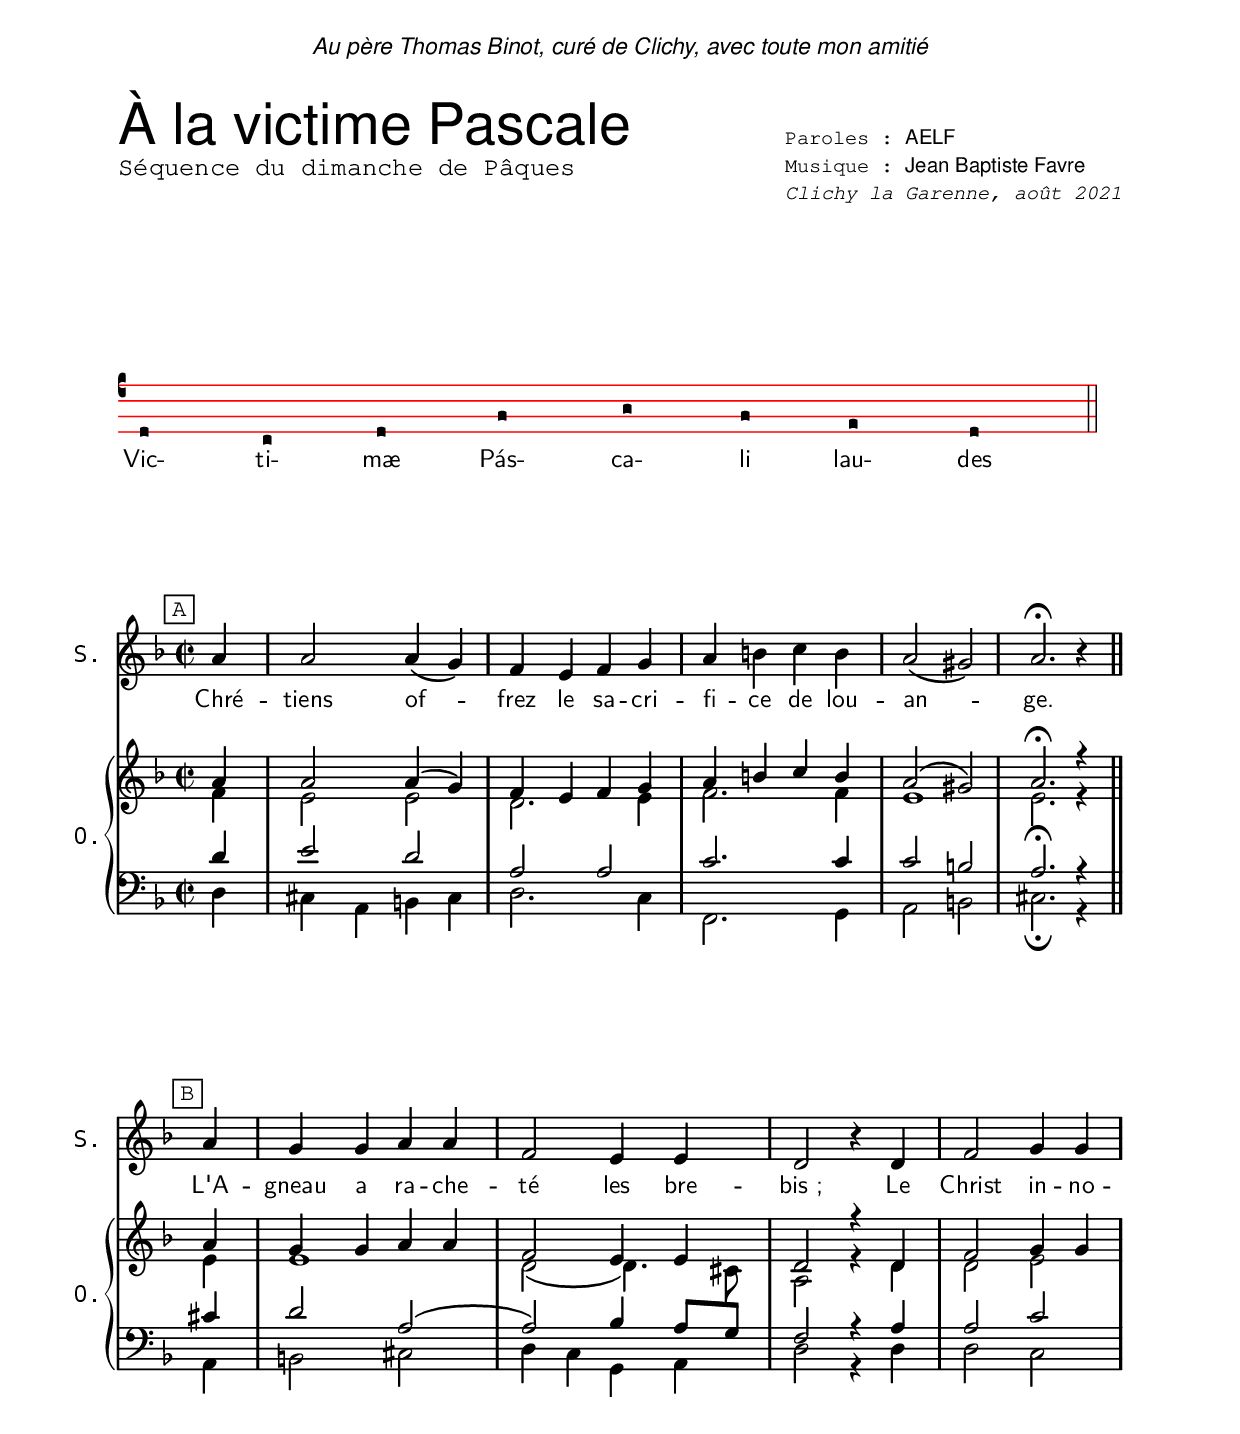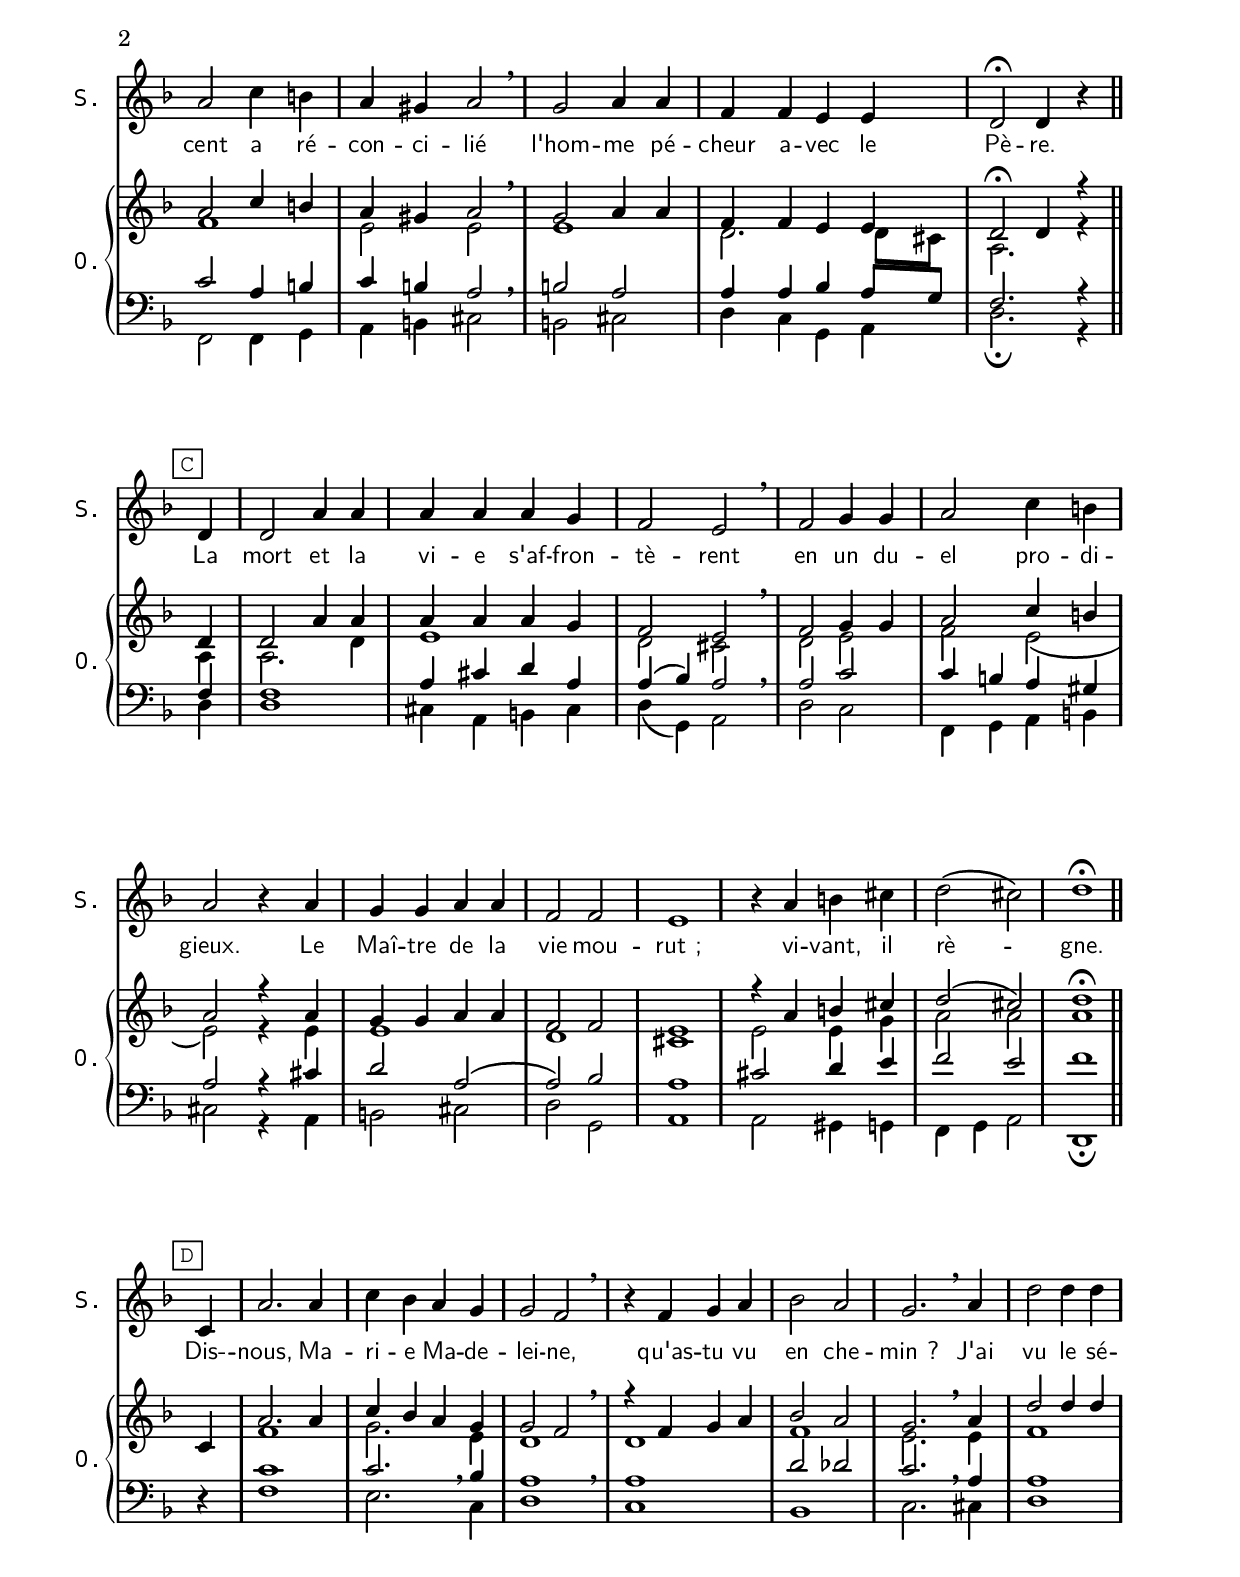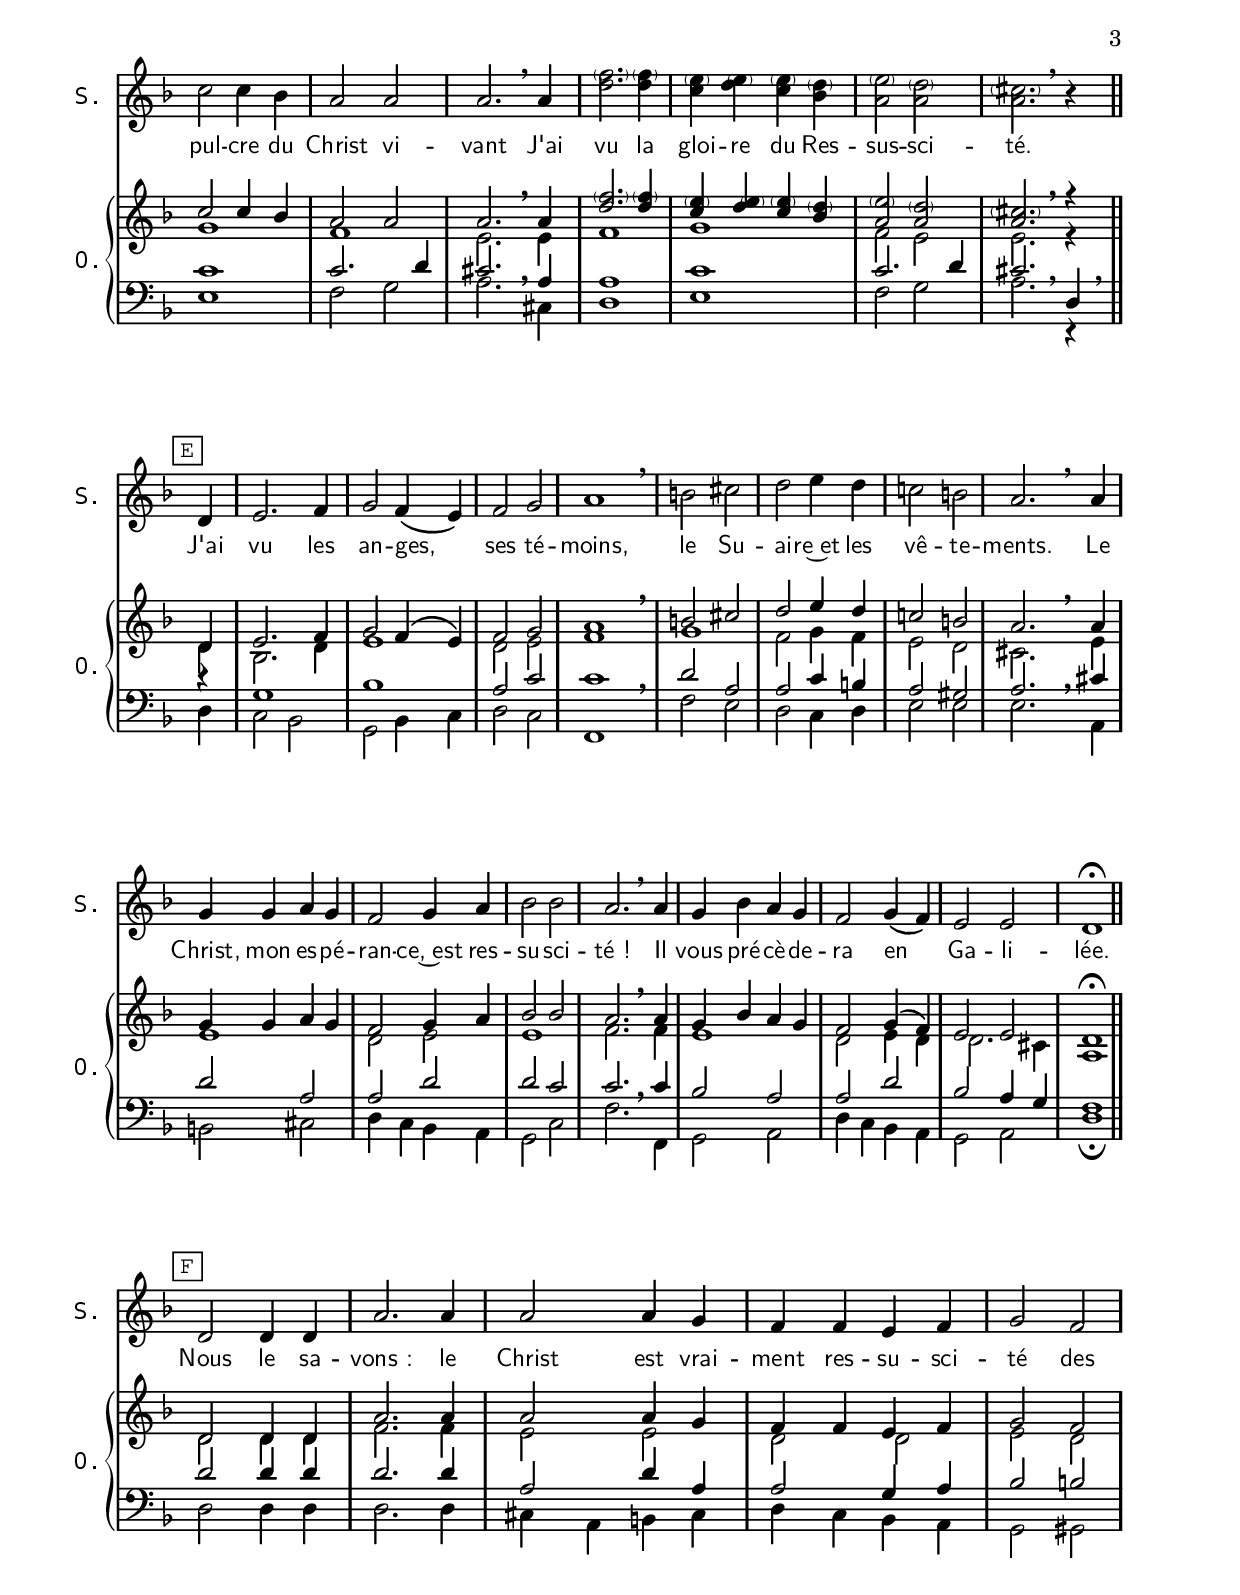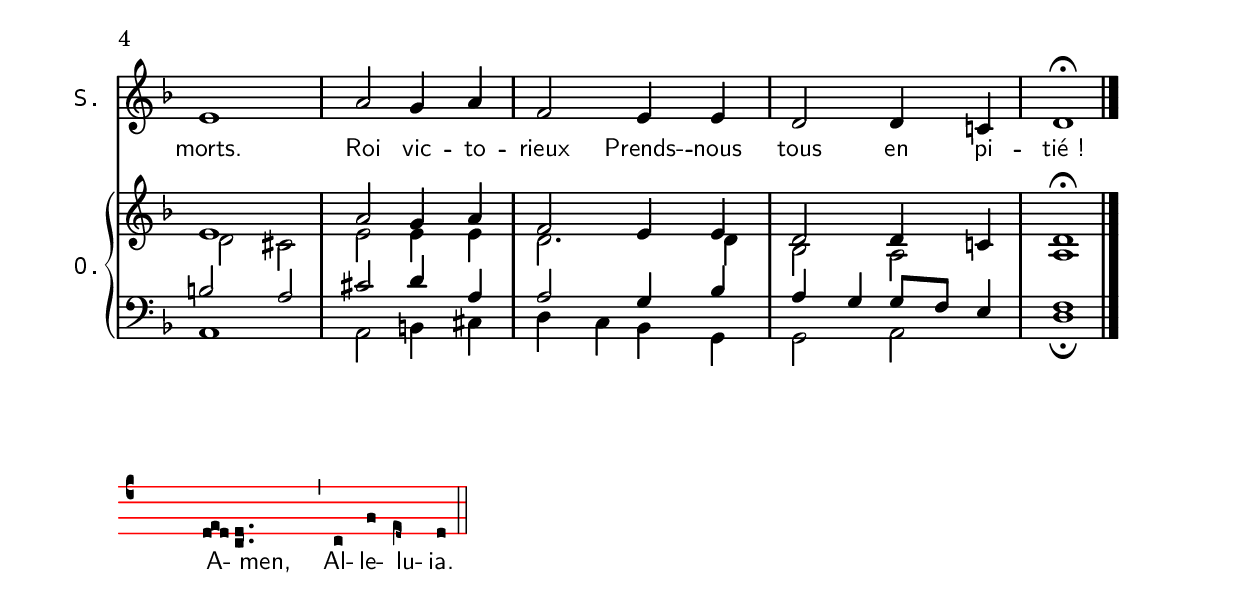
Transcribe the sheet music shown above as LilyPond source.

\version "2.22.0"
\language "english"
\include "gregorian.ly"
\include "../libs/commonFunctions.ily"

headers = \header {
  title = "À la victime Pascale"
  subtitle = "Séquence du dimanche de Pâques"
  composer = "Jean Baptiste Favre"
  poet = "AELF"
  subsubtitle = "Clichy la Garenne, août 2021"
  dedication = "Au père Thomas Binot, curé de Clichy, avec toute mon amitié"
  }

cantusSolistMusic = {
  \clef "vaticana-do3"
  %\noBreak
  d c d f g f e d \finalis
}
amenSolistMusic = {
  \clef "vaticana-do3"
  \[ d\melisma e d\melismaEnd \] \[ \augmentum c\melisma \pes \augmentum d\melismaEnd \] \divisioMinima c f \[ e\melisma \flexa \deminutum d\melismaEnd \] d \finalis
}
%%%%%%%%%%%%%%%%%%%%%%%%%%
%%%%%     Répons     %%%%%
%%%%%%%%%%%%%%%%%%%%%%%%%%
reponsRhythms = {
  \key f \major \time 2/2
  \markCustom "A"
  \partial 4 s4 s1*5  \bar "||" \break % Chrétiens offrez…
  \markCustom "B"
  \partial 4 s4 s1*9  \bar "||" \break % L'Agneau…
  \markCustom "C"
  \partial 4 s4 s1*12 \bar "||" \break % La mort et la vie…
  \markCustom "D"
  \partial 4 s4 s1*14 \bar "||" \break % Dis-nous Marie Madeleine…
  \markCustom "E"
  \partial 4 s4 s1*16 \bar "||" \break % J'ai vu les anges
  \markCustom "F"
                s1*10 \bar "|." \break % Nous le savons
  }
reponsSopranosMusic = \relative c'' {
  \partial 4 a4 a2 a4 (g) f4 e f g a b c b a2 (gs) a2. \fermata r4 % Chrétiens offrez…

  \partial 4 a4 g g a a f2 e4 e d2 r4 % L'Agneau…
  d4 f2 g4 g a2 c4 b a4 gs a2 \breathe
  g2 a4 a f f e e d2 \fermata d4 r4

  \partial 4 d d2 a'4 a a4 a a4 g f2 e2 \breathe % La mort et la vie…
  f2 g4 g a2 c4 b a2 r4
  a4 g g a a f2 f e1
  r4 a4 b cs d2 (cs) d1 \fermata

  \partial 4 c,4 a'2. a4 c bf a g g2 f2 \breathe % Dis-nous Marie Madeleine…
  r4 f4 g a bf2 a g2. \breathe
  a4 d2 d4 d c2 c4 bf a2 a a2. \breathe
  a4 <d \parenthesize f>2. <d \parenthesize f>4 <c \parenthesize e> <d \parenthesize e> <c \parenthesize e> <bf \parenthesize d> <a \parenthesize e'>2 <a \parenthesize d> <a \parenthesize cs>2. \breathe r4

  d,4 e2. f4 g2 f4 (e) f2 g a1 \breathe % J'ai vu les Anges
  b2 cs d e4 d c!2 b a2. \breathe
  a4 g g a4 g f2 g4 a bf2 bf a2. \breathe
  a4 g bf a g f2 g4 (f) e2 e d1 \fermata

  d2 d4 d a'2. a4 a2 a4 g4 f f e f g2 f e1 % Nous le savons
  a2 g4 a f2 e4 e d2 d4 c! d1 \fermata
  }
reponsAltosMusic = \relative c' {
  \partial 4 f4 e2 e d2. e4 f2. f4 e1 e2. r4 % Chrétiens offrez…

  \partial 4 e4 e1 d2 (d4.) cs8 a2 r4 % L'Agneau…
  d4 d2 e2 f1 e2 e2 \breathe
  e1 d2. d8 cs a2. r4

  \partial 4 a4 a2. d4 e1 d2 cs2 \breathe % La mort et la vie…
  d2 e f e2 (e) r4
  e4 e1 d1 cs1
  e2  e4 g a2 a2 a1

  \partial 4 s4 f1 g2. e4 d1 \breathe % Dis-nous Marie Madeleine…
  d1 f1 e2. \breathe
  e4 f1 g1 f1 e2. \breathe
  e4 f1 g1 f2 e e2. \breathe r4

  d4 bf2. d4 e1 d2 e f1 \breathe % J'ai vu les anges
  g1 f2 g4 f e2 d cs2. \breathe
  e4 e1 d2 e2 e1 f2. \breathe
  f4 e1 d2 e4 d d2. cs4 a1

  d2 d4 d f2. f4 e2 e d d e d d cs2 % Nous le savons
  e2 e4 e d2. d4 bf2 a a1
  }
reponsTenorsMusic =  \relative c' {
  \partial 4 d4 e2 d2 a2 a2 c2. c4 c2 b a2. \fermata r4 % Chrétiens offrez…

  \partial 4 cs4 d2 a2 (a2) bf4 a8 g f2 r4 % L'Agneau…
  a4 a2 c2 c2 a4 b c4 b a2 \breathe
  b2 a a4 a bf a8 g f2. r4

  \partial 4 f4 f1 a4 cs d a a4 (bf) a2 \breathe % La mort et la vie…
  a2 c c4 b a gs a2 r4 cs d2 a (a2) bf a1
  cs2 d4 e f2 e f1

  \partial 4 s4 c1 c2. \breathe  % Dis-nous Marie Madeleine…
  bf4 a1 a d2 df c2. \breathe
  a4 a1 c c2. d4 cs2. \breathe
  a4 a1 c c2. d4 cs2. d,4 \breathe r4

  g1 bf a2 c c1 \breathe % J'ai vu les anges
  d2 a a c4 b a2 gs a2. \breathe
  cs4 d2 a2 a2 d2 d2 c2 c2. \breathe
  c4  bf2 a a d bf2 a4 g f1

  d'2 d4 d d2. d4 a2 d4 a a2 g4 a bf2 b b a2 % Nous le savons
  cs2 d4 a a2 g4 bf a g g8 f e4 f1
  }
reponsBassesMusic =  \relative c {
  \partial 4 d4 cs a b cs d2. c4 f,2. g4 a2 b cs2. \fermata r4 % Chrétiens offrez…

  \partial 4 a4 b2 cs2 d4 c g a d2 r4 % L'Agneau…
  d4 d2 c f, f4 g a4 b cs2 \breathe
  b2 cs d4 c g a d2. \fermata r4

  \partial 4 d4 d1 cs4 a b cs d4 (g,) a2 \breathe % La mort et la vie…
  d2 c f,4 g a b cs2 r4
  a4 b2 cs d2 g, a1
  %a2 b4 cs d2 g,4 a d1 \fermata
  a2 gs4 g f g a2 d,1 \fermata

  \partial 4 \oneVoice r4 \voiceTwo f'1 e2. c4 d1 \breathe % Dis-nous Marie Madeleine…
  c bf1 c2. \breathe
  cs4 d1 e f2 g a2. \breathe
  cs,4 d1 e f2 g a2. \breathe r4

  d,4 c2 bf g bf4 c d2 c f,1 \breathe % J'ai vu les anges
  f'2 e d c4 d e2 e e2. \breathe
  a,4 b2 cs d4 c bf a g2 c f2. \breathe
  f,4 g2 a d4 c bf a g2 a d1 \fermata

  d2 d4 d d2. d4 cs a b cs d c bf a g2 gs a1 % Nous le savons
  a2 b4 cs d4 c bf g g2 a d1 \fermata
  }
reponsLyrics = \lyricmode {
  Chré -- tiens of -- frez le sa -- cri -- fi -- ce de lou -- an -- ge.

  L'A -- gneau a ra -- che -- té les bre -- bis&nbsp;;
  Le Christ in -- no -- cent a ré -- con -- ci -- lié
  l'hom -- me pé -- cheur a -- vec le Pè -- re.

  La mort et la vi -- e s'af -- fron -- tè -- rent
  en un du -- el pro -- di -- gieux.
  Le Maî -- tre de la vie mou -- rut&nbsp;; vi -- vant, il rè -- gne.

  Dis- -- nous, Ma -- ri -- e Ma -- de -- lei -- ne,
  qu'as -- tu vu en che -- min&nbsp;?
  J'ai vu le sé -- pul -- cre du Christ vi -- vant
  J'ai vu la gloi -- re du Res -- sus -- sci -- té.

  J'ai vu les an -- ges, ses té -- moins,
  le Su -- ai -- re~et les vê -- te -- ments.
  Le Christ, mon es -- pé -- ran -- ce,~est res -- su -- sci -- té&nbsp;!
  Il vous pré -- cè -- de -- ra en Ga -- li -- lée.

  Nous le sa -- vons&nbsp;: le Christ
  est vrai -- ment res -- su -- sci -- té des morts.

  Roi vic -- to -- rieux
  Prends- -- nous tous en pi -- tié&nbsp;!

  }
%%%%%%%%%%%%%%%%%%%%%%%%%%%%%%%%%%%%%%%%%%%%
%%%%%          DRAW PARTITION          %%%%%
%%%%%%%%%%%%%%%%%%%%%%%%%%%%%%%%%%%%%%%%%%%%
FirstPageHeaders = \headers
OtherPageHeaders = \header {
  composer = ##f
  dedication = ##f
  poet = ##f
  subsubtitle = ##f
  subtitle = ##f
  title = ##f
  }

FirstScorePaper = \paper {
    left-margin = 2\cm
    right-margin = 2\cm
    bottom-margin = 0.5\cm
    two-sided = ##f

    oddFooterMarkup = {}
    #(include-special-characters)

    markup-system-spacing = #'((basic-distance . 30)
      (minimum-distance . 30)
       (padding . 4)
       (stretchability . 5))
    %top-markup-spacing = #'((basic-distance . 3)
    %   (minimum-distance . 3)
    %   (padding . 3)
    %   (stretchability . 3))
    %top-system-spacing = #'((basic-distance . 6)
    %   (minimum-distance . 6)
    %   (padding . 6)
    %   (stretchability . 5))
    system-system-spacing = #'((basic-distance . 12)
       (minimum-distance . 5)
       (padding . 1)
       (stretchability . 10))
    scoreTitleMarkup = \markup {
      \column {
        \fill-line { \italic \sans \fromproperty #'header:dedication }
        \vspace #1
        \columns {
          \fill-line {
            \column {
              \line {
                \left-column {
                  \fontsize #8 \sans \fromproperty #'header:title
                  \fontsize #1 \typewriter \fromproperty #'header:subtitle
                }
              }
            }
            \column {
              \line {
                \fontsize #-1
                \left-column {
                  \line { \concat { \typewriter "Paroles&nbsp;:&nbsp;" \sans \fromproperty #'header:poet \bold " " } }
                  \line { \concat { \typewriter "Musique&nbsp;:&nbsp;" \sans \fromproperty #'header:composer \bold " " } }
                  \typewriter \italic \fromproperty #'header:subsubtitle
                }
              }
            }
          }
        }
      }
    }
    oddFooterMarkup = {}
  }
AllScoreLayout = \layout {
      ragged-last = ##t
      \context {
          \Staff
          \RemoveEmptyStaves
          \override NoteHead #'style = #'altdefault
          \override InstrumentName #'font-name = #"Monospace Regular"
      }
      \context {
          \PianoStaff
          \RemoveEmptyStaves
          \override NoteHead #'style = #'altdefault
          \override InstrumentName #'font-name = #"Monospace Regular"
      }
      \context {
          \ChoirStaff
          \RemoveEmptyStaves
          \override NoteHead #'style = #'altdefault
          \override InstrumentName #'font-name = #"Monospace Regular"
      }
      \override LyricText #'font-name = #"Latin Modern Sans"
      \override Score.RehearsalMark.font-family = #'typewriter
  }
%%%%%%%%%%%%%%%%%%%%%%%%%%%%%%%%%%%%%%%%%%%%%%%%%%%%%%%%%%%%%%%%%%%
%%%%%%%%%%%%%%%%%%%          Antienne          %%%%%%%%%%%%%%%%%%%%
%%%%%%%%%%%%%%%%%%%%%%%%%%%%%%%%%%%%%%%%%%%%%%%%%%%%%%%%%%%%%%%%%%%

\bookpart { % Stance
  \FirstScorePaper
  \score {
    { % Partition Stance
      <<
        \new VaticanaVoice = "cantus" {
          \magnifyStaff #(magstep 3.5)
          \cantusSolistMusic
          \break
        }
        \new Lyrics \lyricsto "cantus" {
          Vic- ti- mæ Pás- ca- li lau- des
        }
      >>
      <<
        \new ChoirStaff = "solistStaff" \with {
          instrumentName = "Soliste"
          shortInstrumentName = "S."
          \override VerticalAxisGroup.staff-staff-spacing.basic-distance =
            #'(('basic-distance  . 5)
               (minimum-distance . 3)
               (padding . 1)
               (stretchability . 0))
        } {
          \key f \major \time 2/2
          \new Voice = "solistVoice" { \oneVoice \reponsSopranosMusic }
        }
        \new Lyrics \lyricsto "solistVoice" { \reponsLyrics }
        \new PianoStaff = "PianoStaff" \with {
          \override VerticalAxisGroup.staff-staff-spacing.basic-distance =
            #'(('basic-distance  . 5)
               (minimum-distance . 3)
               (padding . 1)
               (stretchability . 0))
          instrumentName = "Orgue"
          shortInstrumentName = "O."
        }
        <<
          \new Staff = "reponsHighStaff"
          <<
            \clef "treble"
            \new Voice = "reponsRhythms" { \reponsRhythms \bar "||" }
            \new Voice = "reponsSoprano" { \voiceOne \reponsSopranosMusic }
            \new Voice = "reponsAlto" { \voiceTwo \reponsAltosMusic }
          >>
          \new Staff  = "reponsLowStaff"
          <<
            \clef "bass"
            \new Voice = "reponsRhythms" { \reponsRhythms }
            \new Voice = "reponsTenor" { \voiceOne \reponsTenorsMusic }
            \new Voice = "reponsBass" { \voiceTwo \reponsBassesMusic }
          >>
        >>
      >>
      <<
        \new VaticanaVoice = "cantus" {
          \magnifyStaff #(magstep 3.5)
          \amenSolistMusic
          \break
        }
        \new Lyrics \lyricsto "cantus" {
          A- men, Al- le- lu- ia.
        }
      >>
    }
    \AllScoreLayout
    \FirstPageHeaders
  }
}